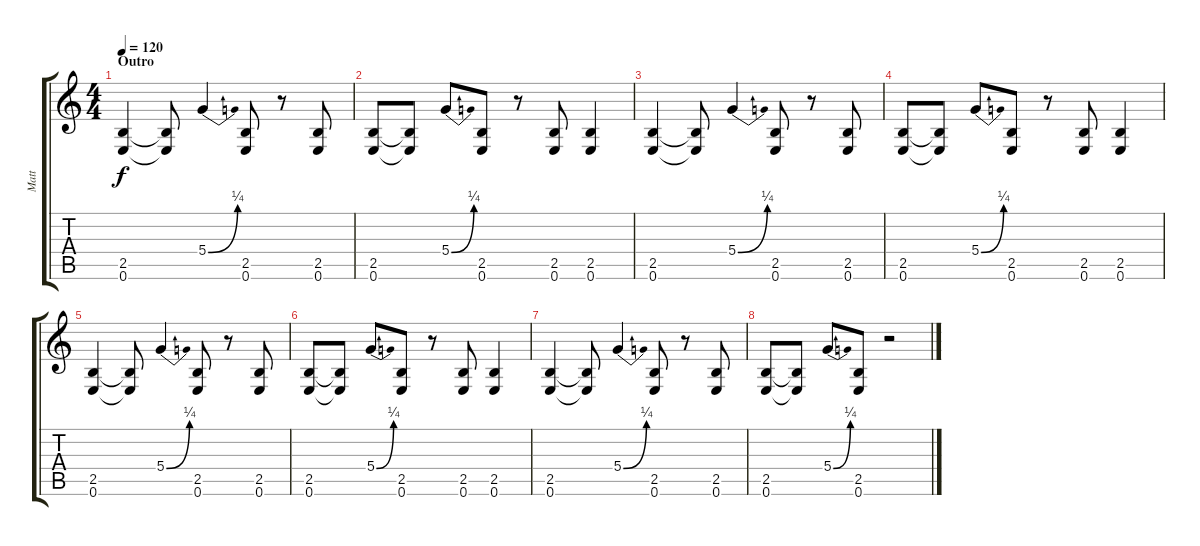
\track ("Matt" "Matt") {instrument distortionguitar}
\staff {score tabs}
\tuning (E4 B3 G3 D3 A2 E2) {hide}
\ts (4 4)
\section ("" "Outro")
\tempo 120
\clef g2
\ks c
(2.5 0.6).4{dy f} (2.5{t} 0.6{t}).8 5.4{be (bend 0 0 60 1)}.4 (2.5 0.6).8 r.8 (2.5 0.6).8 |
(2.5 0.6).8 (2.5{t} 0.6{t}).8 5.4{be (bend 0 0 60 1)}.8 (2.5 0.6).8 r.8 (2.5 0.6).8 (2.5 0.6).4 |
(2.5 0.6).4 (2.5{t} 0.6{t}).8 5.4{be (bend 0 0 60 1)}.4 (2.5 0.6).8 r.8 (2.5 0.6).8 |
(2.5 0.6).8 (2.5{t} 0.6{t}).8 5.4{be (bend 0 0 60 1)}.8 (2.5 0.6).8 r.8 (2.5 0.6).8 (2.5 0.6).4 |
(2.5 0.6).4 (2.5{t} 0.6{t}).8 5.4{be (bend 0 0 60 1)}.4 (2.5 0.6).8 r.8 (2.5 0.6).8 |
(2.5 0.6).8 (2.5{t} 0.6{t}).8 5.4{be (bend 0 0 60 1)}.8 (2.5 0.6).8 r.8 (2.5 0.6).8 (2.5 0.6).4 |
(2.5 0.6).4 (2.5{t} 0.6{t}).8 5.4{be (bend 0 0 60 1)}.4 (2.5 0.6).8 r.8 (2.5 0.6).8 |
(2.5 0.6).8 (2.5{t} 0.6{t}).8 5.4{be (bend 0 0 60 1)}.8 (2.5 0.6).8 r.2
